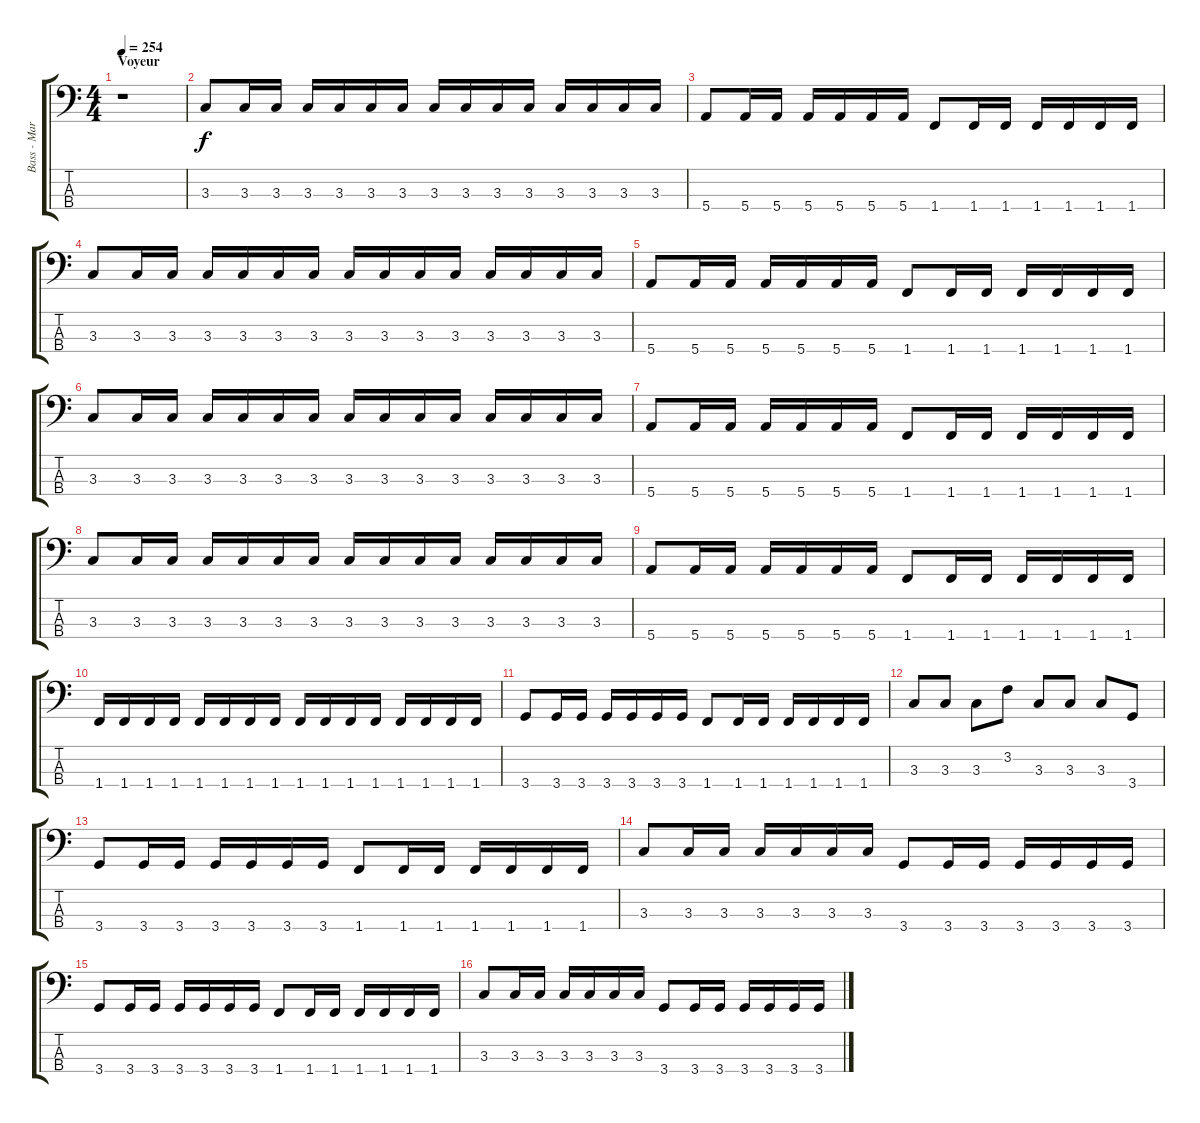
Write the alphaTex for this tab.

\track ("Bass - Mark Allan Hoppus" "Bass - Mar") {instrument electricbasspick}
\staff {score tabs}
\tuning (G2 D2 A1 E1) {hide}
\ts (4 4)
\section ("" "Voyeur")
\tempo 254
\clef f4
\ks c
r.1{dy f instrument slapbass2} |
3.3.8 3.3.16 3.3.16 3.3.16 3.3.16 3.3.16 3.3.16 3.3.16 3.3.16 3.3.16 3.3.16 3.3.16 3.3.16 3.3.16 3.3.16 |
5.4.8 5.4.16 5.4.16 5.4.16 5.4.16 5.4.16 5.4.16 1.4.8 1.4.16 1.4.16 1.4.16 1.4.16 1.4.16 1.4.16 |
3.3.8 3.3.16 3.3.16 3.3.16 3.3.16 3.3.16 3.3.16 3.3.16 3.3.16 3.3.16 3.3.16 3.3.16 3.3.16 3.3.16 3.3.16 |
5.4.8 5.4.16 5.4.16 5.4.16 5.4.16 5.4.16 5.4.16 1.4.8 1.4.16 1.4.16 1.4.16 1.4.16 1.4.16 1.4.16 |
3.3.8 3.3.16 3.3.16 3.3.16 3.3.16 3.3.16 3.3.16 3.3.16 3.3.16 3.3.16 3.3.16 3.3.16 3.3.16 3.3.16 3.3.16 |
5.4.8 5.4.16 5.4.16 5.4.16 5.4.16 5.4.16 5.4.16 1.4.8 1.4.16 1.4.16 1.4.16 1.4.16 1.4.16 1.4.16 |
3.3.8 3.3.16 3.3.16 3.3.16 3.3.16 3.3.16 3.3.16 3.3.16 3.3.16 3.3.16 3.3.16 3.3.16 3.3.16 3.3.16 3.3.16 |
5.4.8 5.4.16 5.4.16 5.4.16 5.4.16 5.4.16 5.4.16 1.4.8 1.4.16 1.4.16 1.4.16 1.4.16 1.4.16 1.4.16 |
1.4.16 1.4.16 1.4.16 1.4.16 1.4.16 1.4.16 1.4.16 1.4.16 1.4.16 1.4.16 1.4.16 1.4.16 1.4.16 1.4.16 1.4.16 1.4.16 |
3.4.8 3.4.16 3.4.16 3.4.16 3.4.16 3.4.16 3.4.16 1.4.8 1.4.16 1.4.16 1.4.16 1.4.16 1.4.16 1.4.16 |
3.3.8 3.3.8 3.3.8 3.2.8 3.3.8 3.3.8 3.3.8 3.4.8 |
3.4.8 3.4.16 3.4.16 3.4.16 3.4.16 3.4.16 3.4.16 1.4.8 1.4.16 1.4.16 1.4.16 1.4.16 1.4.16 1.4.16 |
3.3.8 3.3.16 3.3.16 3.3.16 3.3.16 3.3.16 3.3.16 3.4.8 3.4.16 3.4.16 3.4.16 3.4.16 3.4.16 3.4.16 |
3.4.8 3.4.16 3.4.16 3.4.16 3.4.16 3.4.16 3.4.16 1.4.8 1.4.16 1.4.16 1.4.16 1.4.16 1.4.16 1.4.16 |
3.3.8 3.3.16 3.3.16 3.3.16 3.3.16 3.3.16 3.3.16 3.4.8 3.4.16 3.4.16 3.4.16 3.4.16 3.4.16 3.4.16
